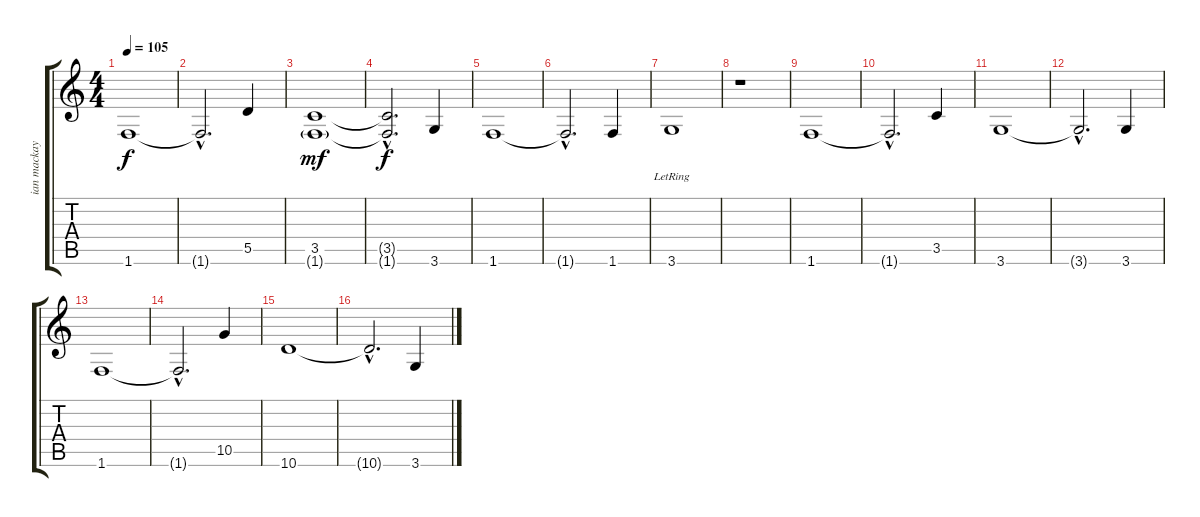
\track ("ian mackaye" "ian mackay") {instrument distortionguitar}
\staff {score tabs}
\tuning (E4 B3 G3 D3 A2 E2) {hide}
\ts (4 4)
\tempo 105
\clef g2
\ks c
1.6.1{dy f} |
1.6{hac t}.2{d} 5.5.4 |
(3.5 1.6{g}).1{dy mf} |
(3.5{hac t} 1.6{hac t}).2{d dy f} 3.6.4 |
1.6.1 |
1.6{hac t}.2{d} 1.6.4 |
3.6{lr}.1 |
r.1 |
1.6.1 |
1.6{hac t}.2{d} 3.5.4 |
3.6.1 |
3.6{hac t}.2{d} 3.6.4 |
1.6.1 |
1.6{hac t}.2{d} 10.5.4 |
10.6.1 |
10.6{hac t}.2{d} 3.6.4
